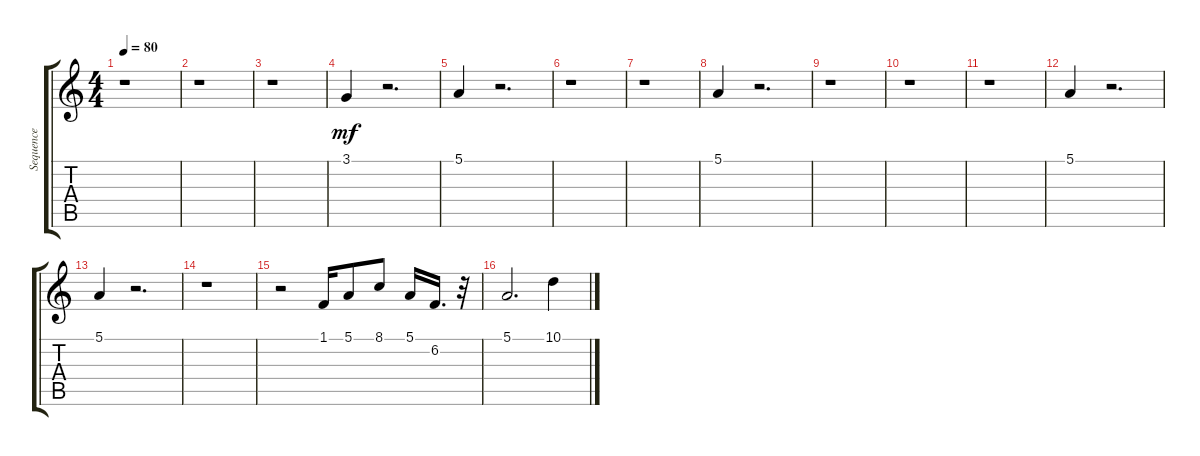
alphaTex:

\track ("Sequence" "Sequence") {instrument voiceoohs}
\staff {score tabs}
\tuning (E4 B3 G3 D3 A2 E2) {hide}
\ts (4 4)
\tempo 80
\clef g2
\ks c
r.1{dy mf} |
r.1 |
r.1 |
3.1.4 r.2{d} |
5.1.4 r.2{d} |
r.1 |
r.1 |
5.1.4 r.2{d} |
r.1 |
r.1 |
r.1 |
5.1.4 r.2{d} |
5.1.4 r.2{d} |
r.1 |
r.2 1.1.16 5.1.8 8.1.8 5.1.16 6.2.16{d} r.32 |
5.1.2{d} 10.1.4
